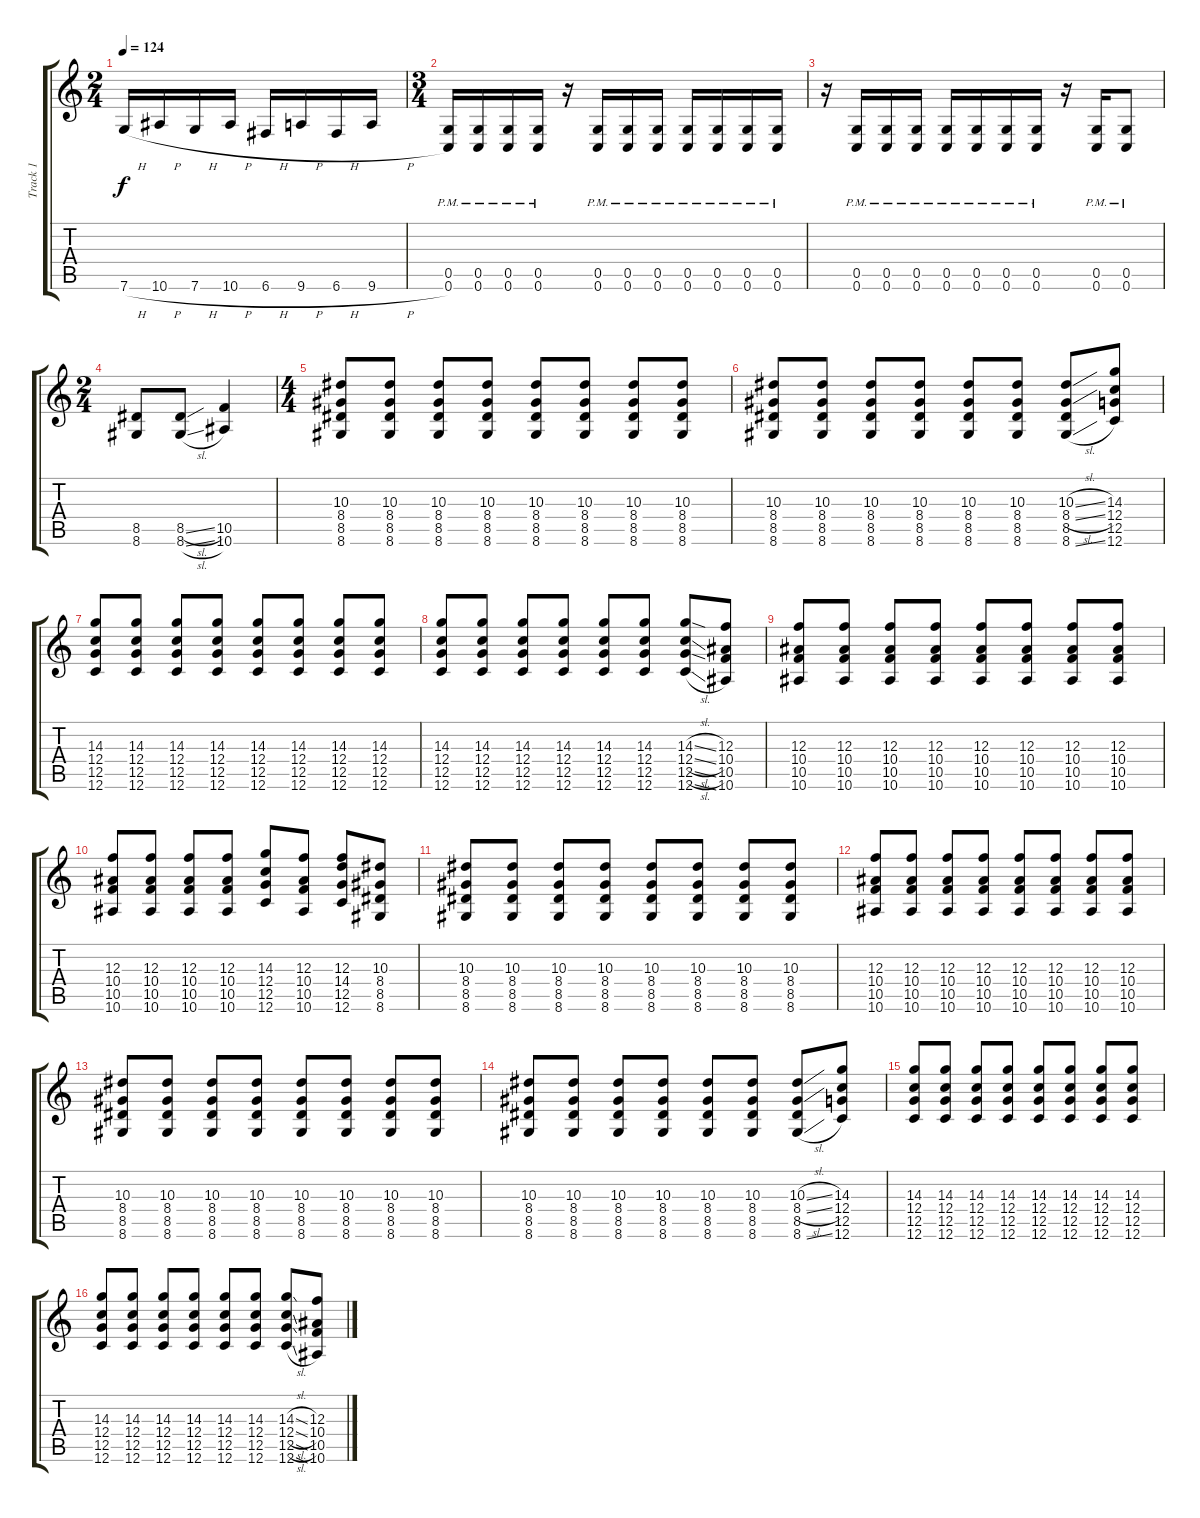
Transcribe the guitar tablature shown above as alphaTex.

\track ("Track 1" "Track 1") {instrument distortionguitar}
\staff {score tabs}
\tuning (D4 A3 F3 C3 G2 C2) {hide}
\ts (2 4)
\tempo 124
\clef g2
\ks c
7.6{h}.16{dy f} 10.6{h}.16 7.6{h}.16 10.6{h}.16 6.6{h}.16 9.6{h}.16 6.6{h}.16 9.6{h}.16 |
\ts (3 4)
(0.5{pm} 0.6{pm}).16 (0.5{pm} 0.6{pm}).16 (0.5{pm} 0.6{pm}).16 (0.5{pm} 0.6{pm}).16 r.16 (0.5{pm} 0.6{pm}).16 (0.5{pm} 0.6{pm}).16 (0.5{pm} 0.6{pm}).16 (0.5{pm} 0.6{pm}).16 (0.5{pm} 0.6{pm}).16 (0.5{pm} 0.6{pm}).16 (0.5{pm} 0.6{pm}).16 |
r.16 (0.5{pm} 0.6{pm}).16 (0.5{pm} 0.6{pm}).16 (0.5{pm} 0.6{pm}).16 (0.5{pm} 0.6{pm}).16 (0.5{pm} 0.6{pm}).16 (0.5{pm} 0.6{pm}).16 (0.5{pm} 0.6{pm}).16 r.16 (0.5{pm} 0.6{pm}).16 (0.5{pm} 0.6{pm}).8 |
\ts (2 4)
(8.5 8.6).8 (8.5{sl} 8.6{sl}).8 (10.5 10.6).4 |
\ts (4 4)
(10.3 8.4 8.5 8.6).8{volume 13} (10.3 8.4 8.5 8.6).8 (10.3 8.4 8.5 8.6).8 (10.3 8.4 8.5 8.6).8 (10.3 8.4 8.5 8.6).8 (10.3 8.4 8.5 8.6).8 (10.3 8.4 8.5 8.6).8 (10.3 8.4 8.5 8.6).8 |
(10.3 8.4 8.5 8.6).8 (10.3 8.4 8.5 8.6).8 (10.3 8.4 8.5 8.6).8 (10.3 8.4 8.5 8.6).8 (10.3 8.4 8.5 8.6).8 (10.3 8.4 8.5 8.6).8 (10.3{sl} 8.4{sl} 8.5 8.6{sl}).8 (14.3 12.4 12.5 12.6).8 |
(14.3 12.4 12.5 12.6).8 (14.3 12.4 12.5 12.6).8 (14.3 12.4 12.5 12.6).8 (14.3 12.4 12.5 12.6).8 (14.3 12.4 12.5 12.6).8 (14.3 12.4 12.5 12.6).8 (14.3 12.4 12.5 12.6).8 (14.3 12.4 12.5 12.6).8 |
(14.3 12.4 12.5 12.6).8 (14.3 12.4 12.5 12.6).8 (14.3 12.4 12.5 12.6).8 (14.3 12.4 12.5 12.6).8 (14.3 12.4 12.5 12.6).8 (14.3 12.4 12.5 12.6).8 (14.3{sl} 12.4{sl} 12.5{sl} 12.6{sl}).8 (12.3 10.4 10.5 10.6).8 |
(12.3 10.4 10.5 10.6).8 (12.3 10.4 10.5 10.6).8 (12.3 10.4 10.5 10.6).8 (12.3 10.4 10.5 10.6).8 (12.3 10.4 10.5 10.6).8 (12.3 10.4 10.5 10.6).8 (12.3 10.4 10.5 10.6).8 (12.3 10.4 10.5 10.6).8 |
(12.3 10.4 10.5 10.6).8 (12.3 10.4 10.5 10.6).8 (12.3 10.4 10.5 10.6).8 (12.3 10.4 10.5 10.6).8 (14.3 12.4 12.5 12.6).8 (12.3 10.4 10.5 10.6).8 (12.3 14.4 12.5 12.6).8 (10.3 8.4 8.5 8.6).8 |
(10.3 8.4 8.5 8.6).8 (10.3 8.4 8.5 8.6).8 (10.3 8.4 8.5 8.6).8 (10.3 8.4 8.5 8.6).8 (10.3 8.4 8.5 8.6).8 (10.3 8.4 8.5 8.6).8 (10.3 8.4 8.5 8.6).8 (10.3 8.4 8.5 8.6).8 |
(12.3 10.4 10.5 10.6).8 (12.3 10.4 10.5 10.6).8 (12.3 10.4 10.5 10.6).8 (12.3 10.4 10.5 10.6).8 (12.3 10.4 10.5 10.6).8 (12.3 10.4 10.5 10.6).8 (12.3 10.4 10.5 10.6).8 (12.3 10.4 10.5 10.6).8 |
(10.3 8.4 8.5 8.6).8{volume 13} (10.3 8.4 8.5 8.6).8 (10.3 8.4 8.5 8.6).8 (10.3 8.4 8.5 8.6).8 (10.3 8.4 8.5 8.6).8 (10.3 8.4 8.5 8.6).8 (10.3 8.4 8.5 8.6).8 (10.3 8.4 8.5 8.6).8 |
(10.3 8.4 8.5 8.6).8 (10.3 8.4 8.5 8.6).8 (10.3 8.4 8.5 8.6).8 (10.3 8.4 8.5 8.6).8 (10.3 8.4 8.5 8.6).8 (10.3 8.4 8.5 8.6).8 (10.3{sl} 8.4{sl} 8.5 8.6{sl}).8 (14.3 12.4 12.5 12.6).8 |
(14.3 12.4 12.5 12.6).8 (14.3 12.4 12.5 12.6).8 (14.3 12.4 12.5 12.6).8 (14.3 12.4 12.5 12.6).8 (14.3 12.4 12.5 12.6).8 (14.3 12.4 12.5 12.6).8 (14.3 12.4 12.5 12.6).8 (14.3 12.4 12.5 12.6).8 |
(14.3 12.4 12.5 12.6).8 (14.3 12.4 12.5 12.6).8 (14.3 12.4 12.5 12.6).8 (14.3 12.4 12.5 12.6).8 (14.3 12.4 12.5 12.6).8 (14.3 12.4 12.5 12.6).8 (14.3{sl} 12.4{sl} 12.5{sl} 12.6{sl}).8 (12.3 10.4 10.5 10.6).8
